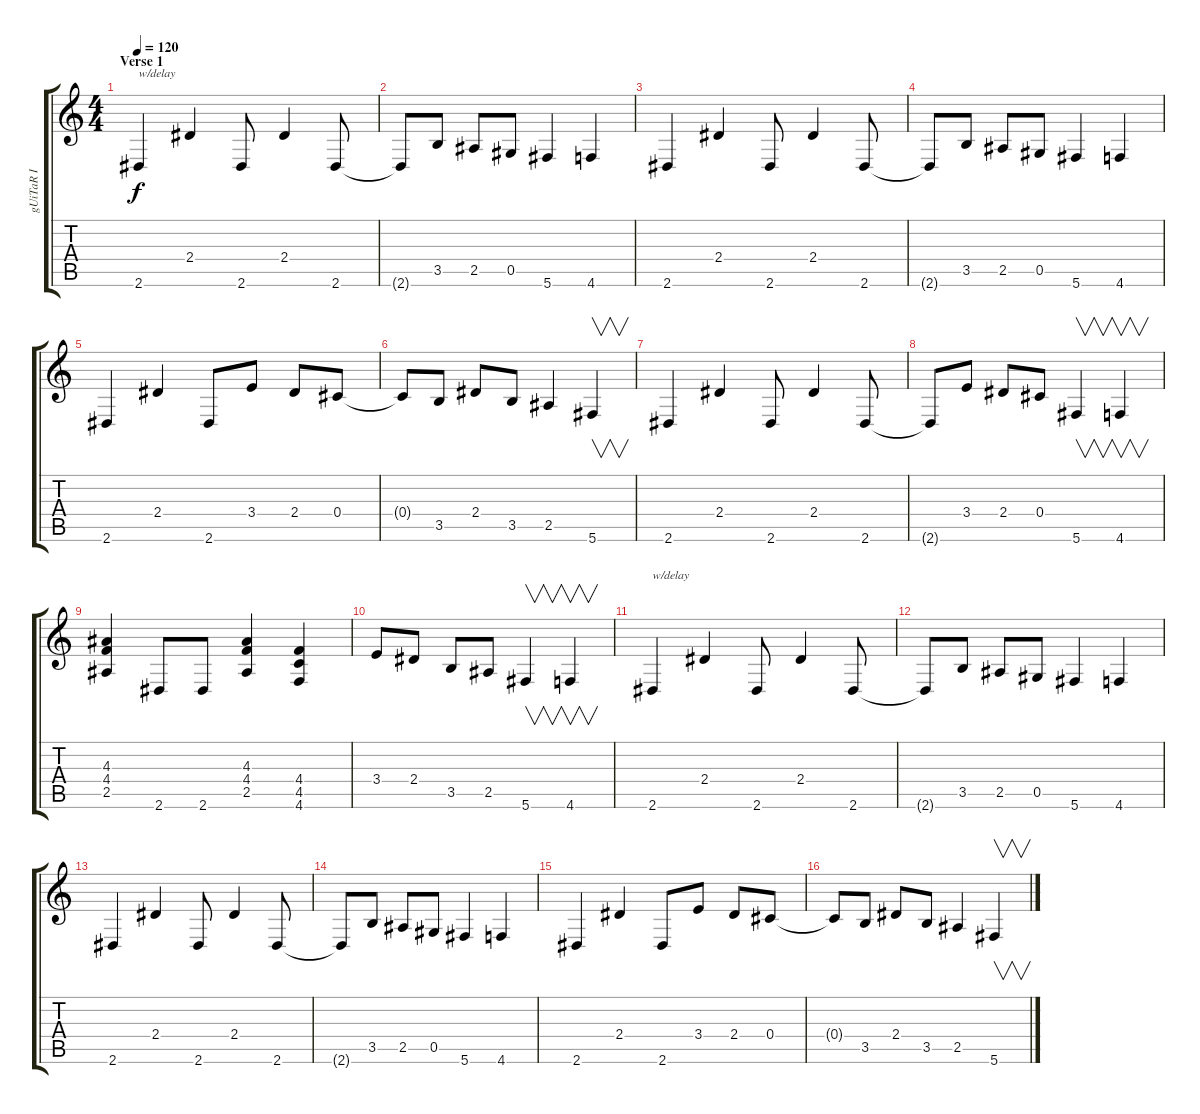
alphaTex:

\track ("gUiTaR I" "gUiTaR I") {instrument overdrivenguitar}
\staff {score tabs}
\tuning (Eb4 Bb3 Gb3 Db3 Ab2 Db2) {hide}
\ts (4 4)
\section ("" "Verse 1")
\tempo 120
\clef g2
\ks c
2.6.4{txt "w/delay" dy f volume 12 instrument electricguitarclean} 2.4.4 2.6.8 2.4.4 2.6.8 |
2.6{t}.8 3.5.8 2.5.8 0.5.8 5.6.4 4.6.4 |
2.6.4 2.4.4 2.6.8 2.4.4 2.6.8 |
2.6{t}.8 3.5.8 2.5.8 0.5.8 5.6.4 4.6.4 |
2.6.4 2.4.4 2.6.8 3.4.8 2.4.8 0.4.8 |
0.4{t}.8 3.5.8 2.4.8 3.5.8 2.5.4 5.6.4{v} |
2.6.4 2.4.4 2.6.8 2.4.4 2.6.8 |
2.6{t}.8 3.4.8 2.4.8 0.4.8 5.6.4{v} 4.6.4{v} |
(4.3 4.4 2.5).4{volume 11 instrument overdrivenguitar} 2.6.8 2.6.8 (4.3 4.4 2.5).4 (4.4 4.5 4.6).4 |
3.4.8 2.4.8 3.5.8 2.5.8 5.6.4{v} 4.6.4{v} |
2.6.4{txt "w/delay" volume 12 instrument electricguitarclean} 2.4.4 2.6.8 2.4.4 2.6.8 |
2.6{t}.8 3.5.8 2.5.8 0.5.8 5.6.4 4.6.4 |
2.6.4 2.4.4 2.6.8 2.4.4 2.6.8 |
2.6{t}.8 3.5.8 2.5.8 0.5.8 5.6.4 4.6.4 |
2.6.4 2.4.4 2.6.8 3.4.8 2.4.8 0.4.8 |
0.4{t}.8 3.5.8 2.4.8 3.5.8 2.5.4 5.6.4{v}
